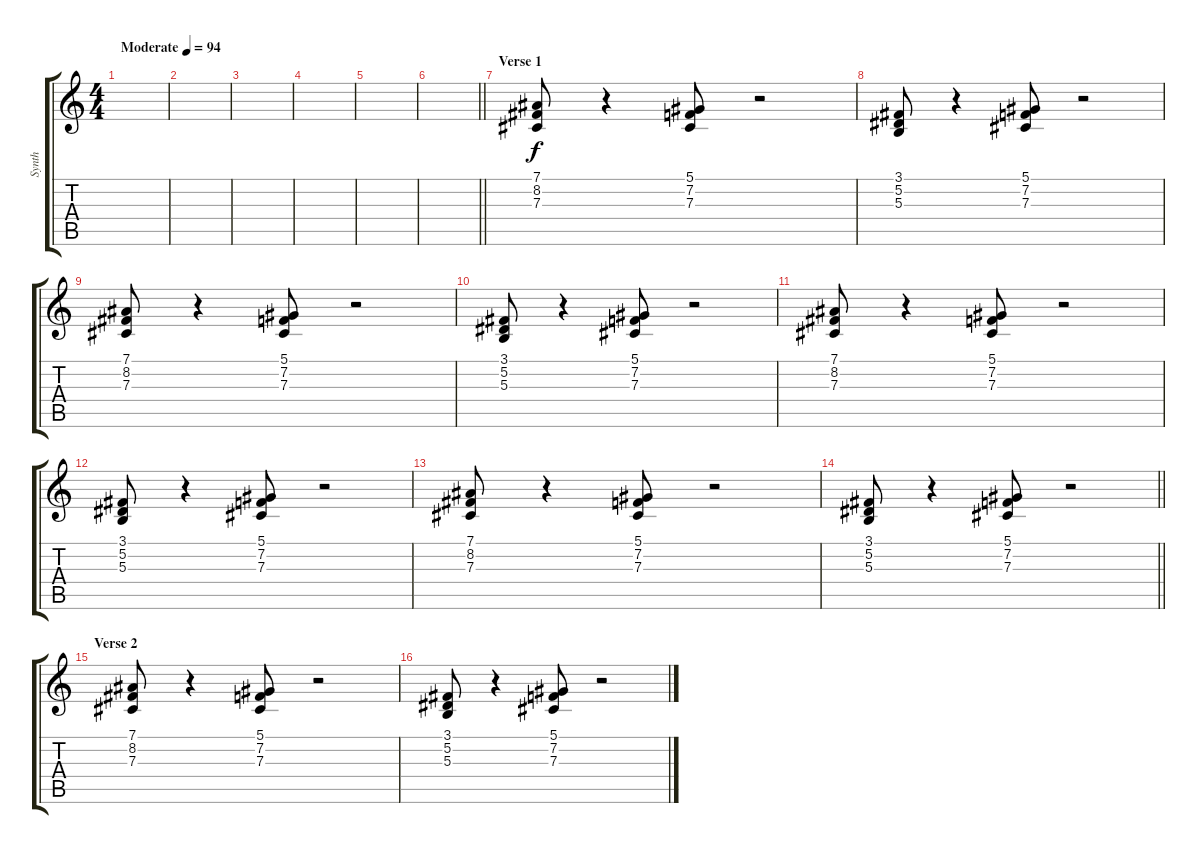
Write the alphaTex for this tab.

\track ("Synth" "Synth") {instrument fx8scifi}
\staff {score tabs}
\tuning (Eb4 Bb3 Gb3 Db3 Ab2 Eb2) {hide}
\ts (4 4)
\tempo (94 "Moderate")
\clef g2
\ks c
|
|
|
|
|
\barLineRight lightlight
|
\section ("" "Verse 1")
(7.1 8.2 7.3).8 r.4 (5.1 7.2 7.3).8 r.2 |
(3.1 5.2 5.3).8 r.4 (5.1 7.2 7.3).8 r.2 |
(7.1 8.2 7.3).8 r.4 (5.1 7.2 7.3).8 r.2 |
(3.1 5.2 5.3).8 r.4 (5.1 7.2 7.3).8 r.2 |
(7.1 8.2 7.3).8 r.4 (5.1 7.2 7.3).8 r.2 |
(3.1 5.2 5.3).8 r.4 (5.1 7.2 7.3).8 r.2 |
(7.1 8.2 7.3).8 r.4 (5.1 7.2 7.3).8 r.2 |
\barLineRight lightlight
(3.1 5.2 5.3).8 r.4 (5.1 7.2 7.3).8 r.2 |
\section ("" "Verse 2")
(7.1 8.2 7.3).8 r.4 (5.1 7.2 7.3).8 r.2 |
(3.1 5.2 5.3).8 r.4 (5.1 7.2 7.3).8 r.2
